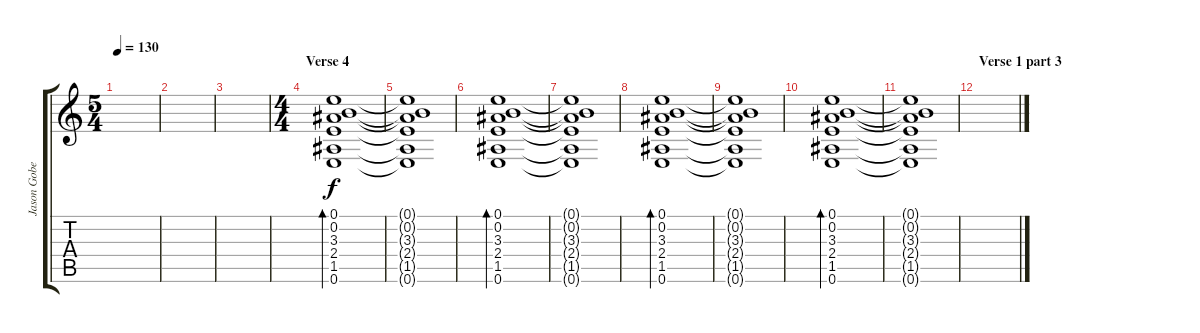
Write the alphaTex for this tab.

\track ("Jason Gobel" "Jason Gobe") {instrument electricguitarclean}
\staff {score tabs}
\tuning (E4 B3 G3 D3 A2 E2) {hide}
\ts (5 4)
\tempo 130
\clef g2
\ks c
|
|
|
\ts (4 4)
\section ("" "Verse 4")
(0.1 0.2 3.3 2.4 1.5 0.6).1{bd 240} |
(0.1{t} 0.2{t} 3.3{t} 2.4{t} 1.5{t} 0.6{t}).1 |
(0.1 0.2 3.3 2.4 1.5 0.6).1{bd 240} |
(0.1{t} 0.2{t} 3.3{t} 2.4{t} 1.5{t} 0.6{t}).1 |
(0.1 0.2 3.3 2.4 1.5 0.6).1{bd 240} |
(0.1{t} 0.2{t} 3.3{t} 2.4{t} 1.5{t} 0.6{t}).1 |
(0.1 0.2 3.3 2.4 1.5 0.6).1{bd 240} |
(0.1{t} 0.2{t} 3.3{t} 2.4{t} 1.5{t} 0.6{t}).1 |
\section ("" "Verse 1 part 3")
